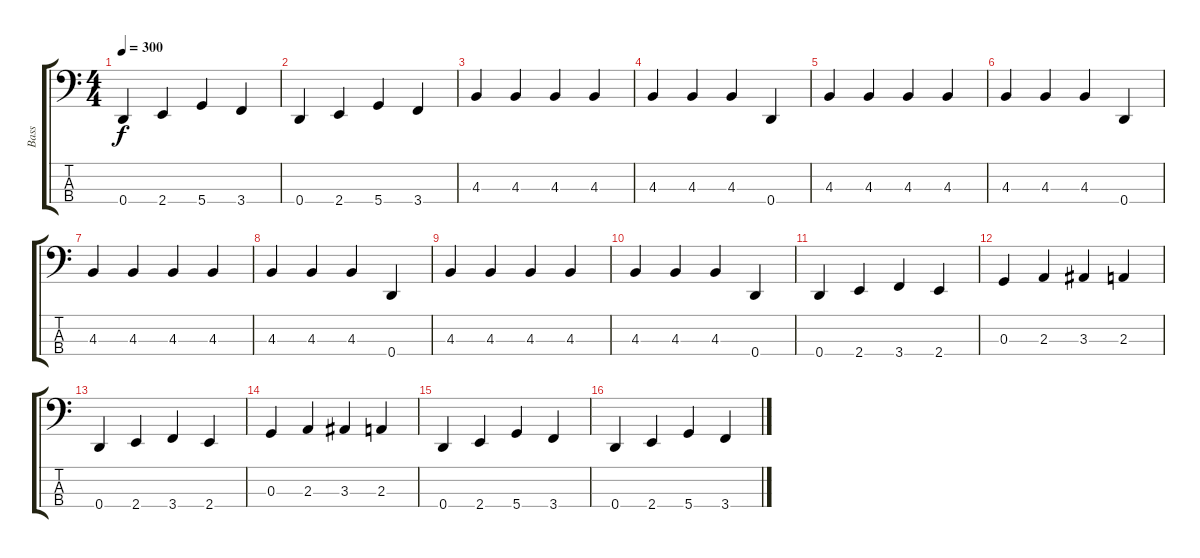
\track ("Bass" "Bass") {instrument electricbassfinger}
\staff {score tabs}
\tuning (F2 C2 G1 D1) {hide}
\ts (4 4)
\tempo 300
\clef f4
\ks c
0.4.4{dy f} 2.4.4 5.4.4 3.4.4 |
0.4.4 2.4.4 5.4.4 3.4.4 |
4.3.4 4.3.4 4.3.4 4.3.4 |
4.3.4 4.3.4 4.3.4 0.4.4 |
4.3.4 4.3.4 4.3.4 4.3.4 |
4.3.4 4.3.4 4.3.4 0.4.4 |
4.3.4 4.3.4 4.3.4 4.3.4 |
4.3.4 4.3.4 4.3.4 0.4.4 |
4.3.4 4.3.4 4.3.4 4.3.4 |
4.3.4 4.3.4 4.3.4 0.4.4 |
0.4.4 2.4.4 3.4.4 2.4.4 |
0.3.4 2.3.4 3.3.4 2.3.4 |
0.4.4 2.4.4 3.4.4 2.4.4 |
0.3.4 2.3.4 3.3.4 2.3.4 |
0.4.4 2.4.4 5.4.4 3.4.4 |
0.4.4 2.4.4 5.4.4 3.4.4
